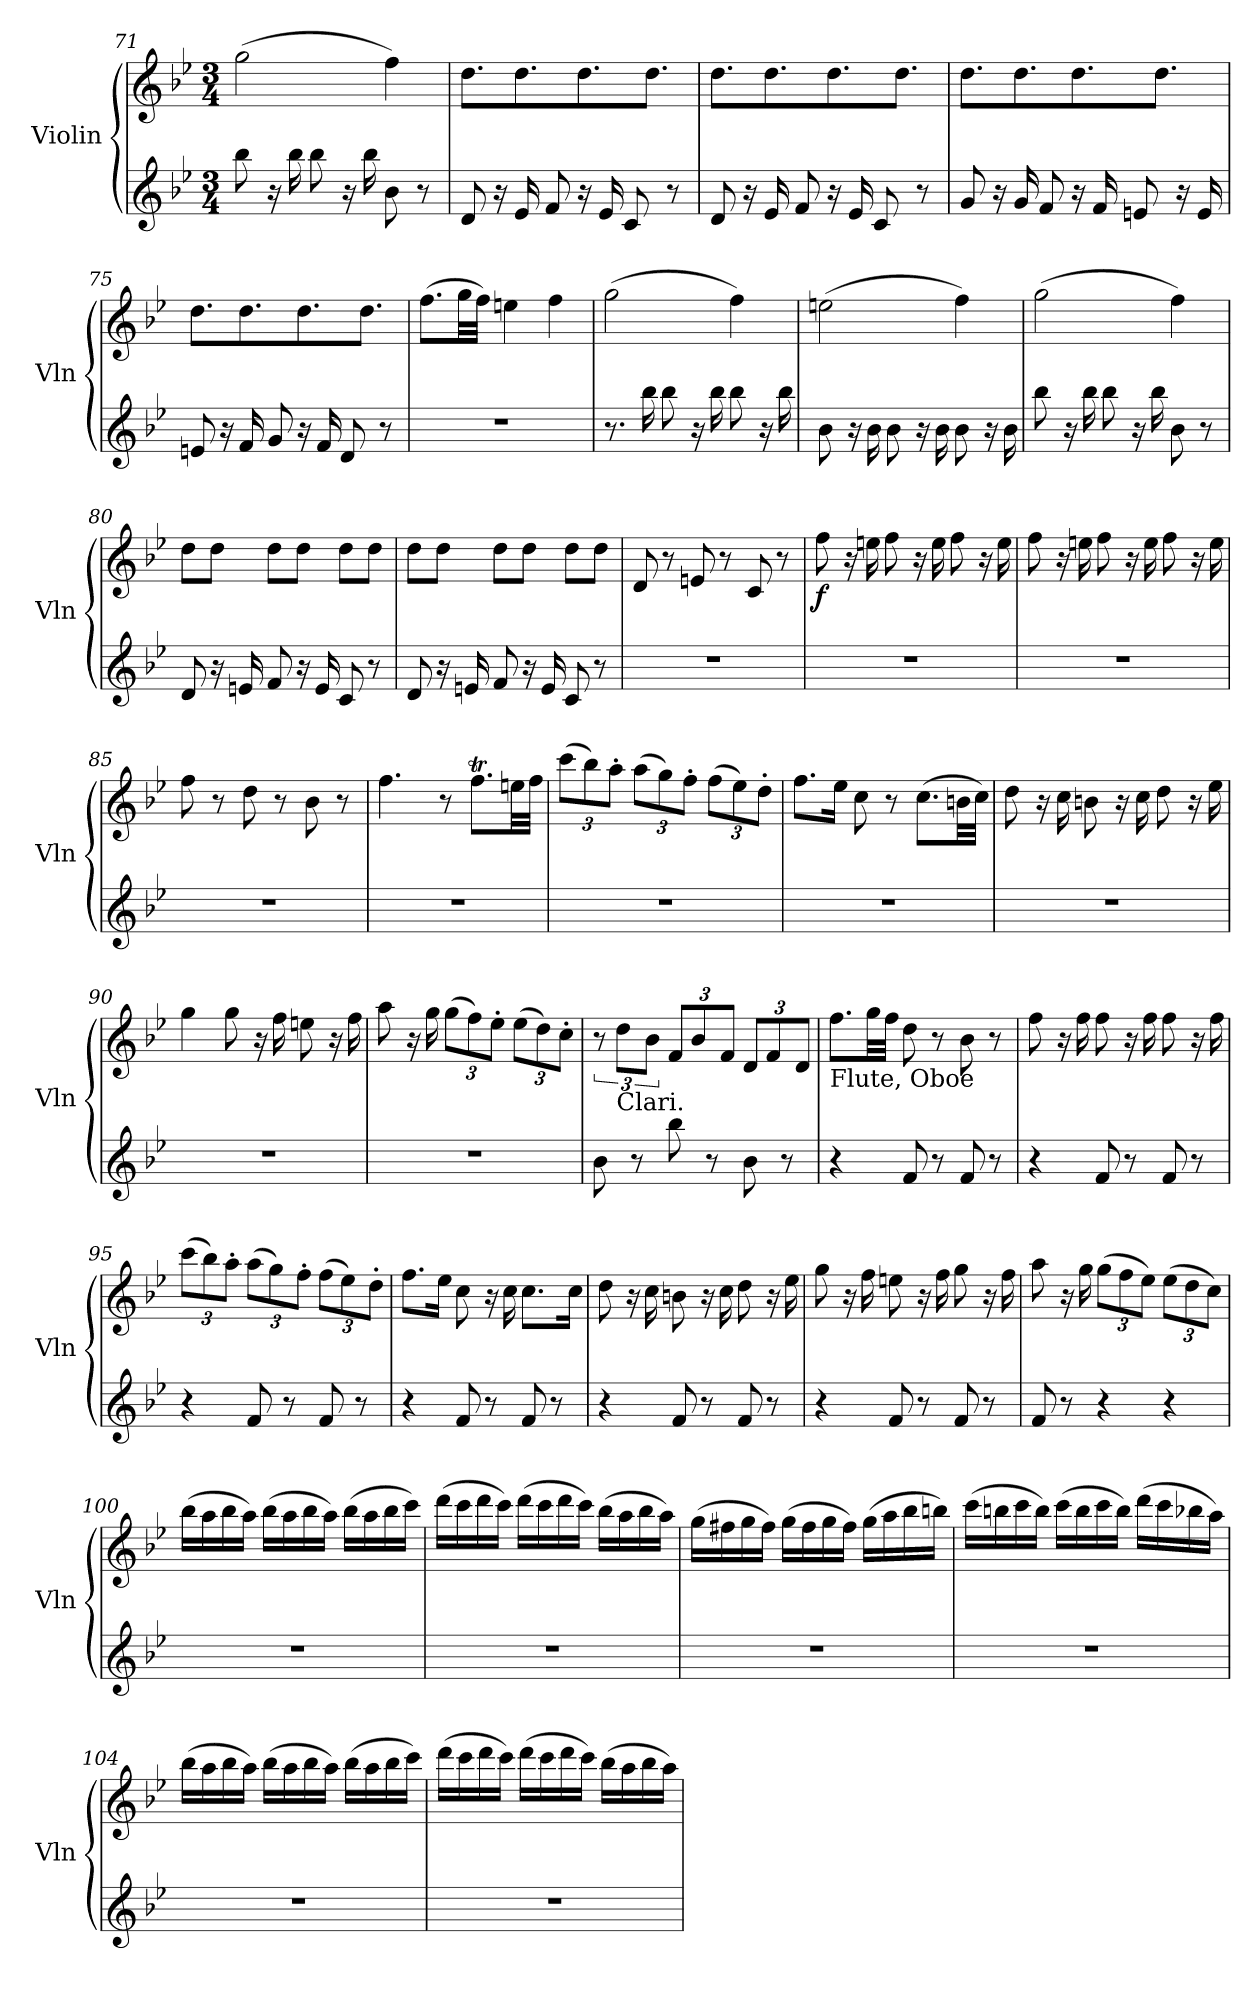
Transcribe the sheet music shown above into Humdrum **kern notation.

**kern	**kern	**dynam
*part2	*part1	*part1
*staff2	*staff1	*staff1
*I"Violin	*I"Violin	*
*I'Vln	*I'Vln	*
*clefG2	*clefG2	*
*k[b-e-]	*k[b-e-]	*
*M3/4	*M3/4	*
=71	=71	=71
8bb-\	(>2gg\	.
16r	.	.
16bb-\	.	.
8bb-\	.	.
16r	.	.
16bb-\	.	.
8b-\	4ff\)	.
8r	.	.
=72	=72	=72
8d/	8.dd\L	.
16r	.	.
16e-/	8.dd\	.
8f/	.	.
16r	8.dd\	.
16e-/	.	.
8c/	.	.
.	8.dd\J	.
8r	.	.
=73	=73	=73
8d/	8.dd\L	.
16r	.	.
16e-/	8.dd\	.
8f/	.	.
16r	8.dd\	.
16e-/	.	.
8c/	.	.
.	8.dd\J	.
8r	.	.
!!LO:LB:g=z
=74	=74	=74
8g/	8.dd\L	.
16r	.	.
16g/	8.dd\	.
8f/	.	.
16r	8.dd\	.
16f/	.	.
8en/	.	.
.	8.dd\J	.
16r	.	.
16e/	.	.
=75	=75	=75
8en/	8.dd\L	.
16r	.	.
16f/	8.dd\	.
8g/	.	.
16r	8.dd\	.
16f/	.	.
8d/	.	.
.	8.dd\J	.
8r	.	.
=76	=76	=76
2.r	(>8.ff\L	.
.	32gg\LL	.
.	32ff\JJJ)	.
.	4een\	.
.	4ff\	.
=77	=77	=77
8.r	(>2gg\	.
16bb-\	.	.
8bb-\	.	.
16r	.	.
16bb-\	.	.
8bb-\	4ff\)	.
16r	.	.
16bb-\	.	.
!!LO:LB:g=z
=78	=78	=78
8b-\	(>2een\	.
16r	.	.
16b-\	.	.
8b-\	.	.
16r	.	.
16b-\	.	.
8b-\	4ff\)	.
16r	.	.
16b-\	.	.
=79	=79	=79
8bb-\	(>2gg\	.
16r	.	.
16bb-\	.	.
8bb-\	.	.
16r	.	.
16bb-\	.	.
8b-\	4ff\)	.
8r	.	.
=80	=80	=80
8d/	8dd\L	.
16r	8dd\J	.
16en/	.	.
8f/	8dd\L	.
16r	8dd\J	.
16e/	.	.
8c/	8dd\L	.
8r	8dd\J	.
=81	=81	=81
8d/	8dd\L	.
16r	8dd\J	.
16en/	.	.
8f/	8dd\L	.
16r	8dd\J	.
16e/	.	.
8c/	8dd\L	.
8r	8dd\J	.
!!LO:LB:g=z
=82	=82	=82
2.r	8d/	.
.	8r	.
.	8en/	.
.	8r	.
.	8c/	.
.	8r	.
=83	=83	=83
!	!	!LO:DY:b
2.r	8ff\	f
.	16r	.
.	16een\	.
.	8ff\	.
.	16r	.
.	16ee\	.
.	8ff\	.
.	16r	.
.	16ee\	.
=84	=84	=84
2.r	8ff\	.
.	16r	.
.	16een\	.
.	8ff\	.
.	16r	.
.	16ee\	.
.	8ff\	.
.	16r	.
.	16ee\	.
=85	=85	=85
2.r	8ff\	.
.	8r	.
.	8dd\	.
.	8r	.
.	8b-\	.
.	8r	.
!!LO:LB:g=z
=86	=86	=86
2.r	4.ff\	.
.	8r	.
.	8.ffT\L	.
.	32een\LL	.
.	32ff\JJJ	.
=87	=87	=87
*	*Xbrackettup	*
2.r	(>12ccc\L	.
.	12bb-\)	.
.	12aa'\J	.
.	(>12aa\L	.
.	12gg\)	.
.	12ff'\J	.
.	(>12ff\L	.
.	12ee-\)	.
.	12dd'\J	.
=88	=88	=88
2.r	8.ff\L	.
.	16ee-\Jk	.
.	8cc\	.
.	8r	.
.	(>8.cc\L	.
.	32bn\LL	.
.	32cc\JJJ)	.
=89	=89	=89
2.r	8dd\	.
.	16r	.
.	16cc\	.
.	8bn\	.
.	16r	.
.	16cc\	.
.	8dd\	.
.	16r	.
.	16ee-\	.
!!LO:PB:g=z
=90	=90	=90
2.r	4gg\	.
.	8gg\	.
.	16r	.
.	16ff\	.
.	8een\	.
.	16r	.
.	16ff\	.
=91	=91	=91
2.r	8aa\	.
.	16r	.
.	16gg\	.
.	(>12gg\L	.
.	12ff\)	.
.	12ee-'\J	.
.	(>12ee-\L	.
.	12dd\)	.
.	12cc'\J	.
=92	=92	=92
*	*brackettup	*
8b-\	12r	.
!	!LO:TX:b:t=Clari.	!
.	12dd\L	.
8r	.	.
.	12b-\J	.
*	*Xbrackettup	*
8bb-\	12f/L	.
.	12b-/	.
8r	.	.
.	12f/J	.
8b-\	12d/L	.
.	12f/	.
8r	.	.
.	12d/J	.
=93	=93	=93
!	!LO:TX:b:t=Flute, Oboe	!
4r	8.ff\L	.
.	32gg\LL	.
.	32ff\JJJ	.
8f/	8dd\	.
8r	8r	.
8f/	8b-\	.
8r	8r	.
!!LO:PB:g=z
=94	=94	=94
4r	8ff\	.
.	16r	.
.	16ff\	.
8f/	8ff\	.
8r	16r	.
.	16ff\	.
8f/	8ff\	.
8r	16r	.
.	16ff\	.
=95	=95	=95
4r	(>12ccc\L	.
.	12bb-\)	.
.	12aa'\J	.
8f/	(>12aa\L	.
.	12gg\)	.
8r	.	.
.	12ff'\J	.
8f/	(>12ff\L	.
.	12ee-\)	.
8r	.	.
.	12dd'\J	.
=96	=96	=96
4r	8.ff\L	.
.	16ee-\Jk	.
8f/	8cc\	.
8r	16r	.
.	16cc\	.
8f/	8.cc\L	.
8r	.	.
.	16cc\Jk	.
=97	=97	=97
4r	8dd\	.
.	16r	.
.	16cc\	.
8f/	8bn\	.
8r	16r	.
.	16cc\	.
8f/	8dd\	.
8r	16r	.
.	16ee-\	.
!!LO:LB:g=z
=98	=98	=98
4r	8gg\	.
.	16r	.
.	16ff\	.
8f/	8een\	.
8r	16r	.
.	16ff\	.
8f/	8gg\	.
8r	16r	.
.	16ff\	.
=99	=99	=99
8f/	8aa\	.
8r	16r	.
.	16gg\	.
4r	(>12gg\L	.
.	12ff\	.
.	12ee-\J)	.
4r	(>12ee-\L	.
.	12dd\	.
.	12cc\J)	.
=100	=100	=100
2.r	(>16bb-\LL	.
.	16aa\	.
.	16bb-\	.
.	16aa\JJ)	.
.	(>16bb-\LL	.
.	16aa\	.
.	16bb-\	.
.	16aa\JJ)	.
.	(>16bb-\LL	.
.	16aa\	.
.	16bb-\	.
.	16ccc\JJ)	.
!!LO:LB:g=z
=101	=101	=101
2.r	(>16ddd\LL	.
.	16ccc\	.
.	16ddd\	.
.	16ccc\JJ)	.
.	(>16ddd\LL	.
.	16ccc\	.
.	16ddd\	.
.	16ccc\JJ)	.
.	(>16bb-\LL	.
.	16aa\	.
.	16bb-\	.
.	16aa\JJ)	.
=102	=102	=102
2.r	(>16gg\LL	.
.	16ff#X\	.
.	16gg\	.
.	16ff#\JJ)	.
.	(>16gg\LL	.
.	16ff#\	.
.	16gg\	.
.	16ff#\JJ)	.
.	(>16gg\LL	.
.	16aa\	.
.	16bb-\	.
.	16bbn\JJ)	.
!!LO:LB:g=z
=103	=103	=103
2.r	(>16ccc\LL	.
.	16bbn\	.
.	16ccc\	.
.	16bb\JJ)	.
.	(>16ccc\LL	.
.	16bb\	.
.	16ccc\	.
.	16bb\JJ)	.
.	(>16ddd\LL	.
.	16ccc\	.
.	16bb-X\	.
.	16aa\JJ)	.
!!LO:LB:g=z
=104	=104	=104
2.r	(>16bb-\LL	.
.	16aa\	.
.	16bb-\	.
.	16aa\JJ)	.
.	(>16bb-\LL	.
.	16aa\	.
.	16bb-\	.
.	16aa\JJ)	.
.	(>16bb-\LL	.
.	16aa\	.
.	16bb-\	.
.	16ccc\JJ)	.
=105	=105	=105
2.r	(>16ddd\LL	.
.	16ccc\	.
.	16ddd\	.
.	16ccc\JJ)	.
.	(>16ddd\LL	.
.	16ccc\	.
.	16ddd\	.
.	16ccc\JJ)	.
.	(>16bb-\LL	.
.	16aa\	.
.	16bb-\	.
.	16aa\JJ)	.
=	=	=
*-	*-	*-
